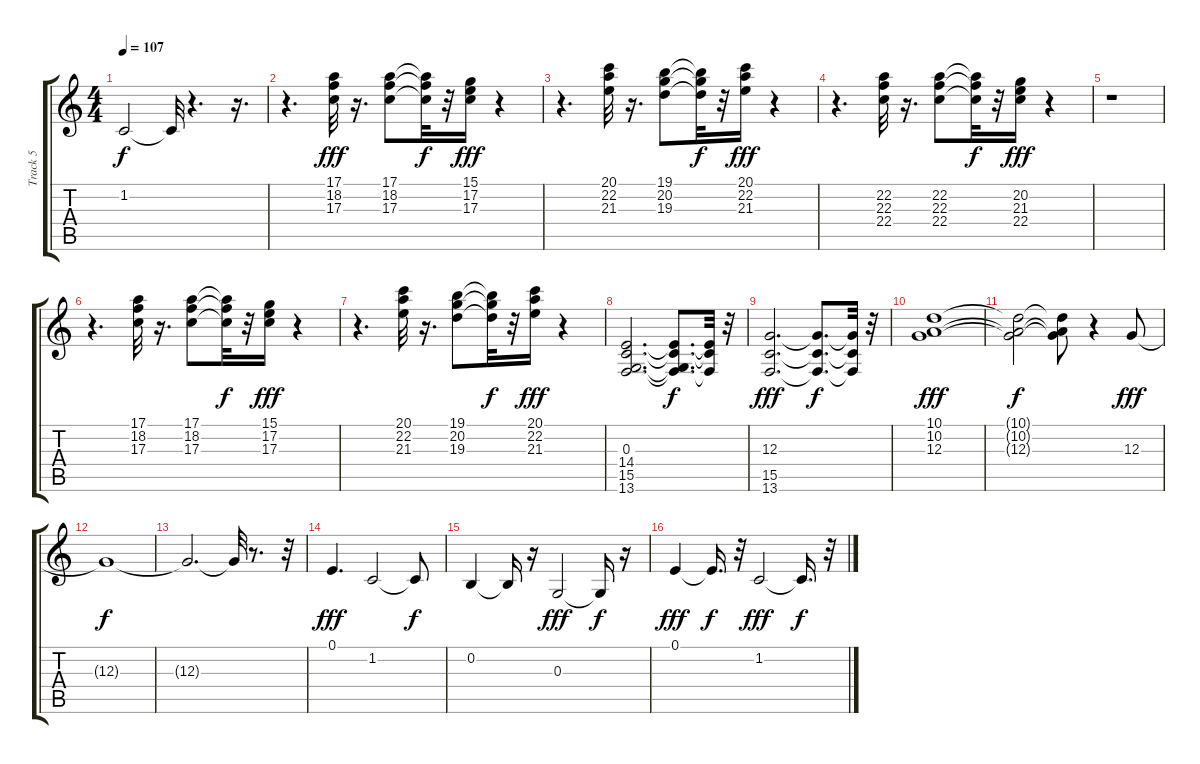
\track ("Track 5" "Track 5") {instrument acousticgrandpiano}
\staff {score tabs}
\tuning (E4 B3 G3 D3 A2 E2) {hide}
\ts (4 4)
\tempo 107
\clef g2
\ks c
1.2{t}.2{dy f} 1.2{t}.32 r.4{d} r.16{d} |
r.4{d} (17.1 18.2 17.3).32{dy fff} r.16{d} (17.1 18.2 17.3).8 (17.1{t} 18.2{t} 17.3{t}).32{dy f} r.32 (15.1 17.2 17.3).16{dy fff} r.4 |
r.4{d} (20.1 22.2 21.3).32 r.16{d} (19.1 20.2 19.3).8 (19.1{t} 20.2{t} 19.3{t}).32{dy f} r.32 (20.1 22.2 21.3).16{dy fff} r.4 |
r.4{d} (22.2 22.3 22.4).32 r.16{d} (22.2 22.3 22.4).8 (22.2{t} 22.3{t} 22.4{t}).32{dy f} r.32 (20.2 21.3 22.4).16{dy fff} r.4 |
r.1 |
r.4{d} (17.1 18.2 17.3).32 r.16{d} (17.1 18.2 17.3).8 (17.1{t} 18.2{t} 17.3{t}).32{dy f} r.32 (15.1 17.2 17.3).16{dy fff} r.4 |
r.4{d} (20.1 22.2 21.3).32 r.16{d} (19.1 20.2 19.3).8 (19.1{t} 20.2{t} 19.3{t}).32{dy f} r.32 (20.1 22.2 21.3).16{dy fff} r.4 |
(0.3 14.4 15.5 13.6).2{d} (0.3{t} 14.4{t} 15.5{t} 13.6{t}).8{d dy f} (14.4{t} 15.5{t} 13.6{t}).32 r.32 |
(12.3 15.5 13.6).2{d dy fff} (12.3{t} 15.5{t} 13.6{t}).8{d dy f} (12.3{t} 15.5{t} 13.6{t}).32 r.32 |
(10.1 10.2 12.3).1{dy fff} |
(10.1{t} 10.2{t} 12.3{t}).2{dy f} (10.1{t} 10.2{t} 12.3{t}).8 r.4 12.3.8{dy fff} |
12.3{t}.1{dy f} |
12.3{t}.2{d} 12.3{t}.32 r.8{d} r.32 |
0.1.4{d dy fff} 1.2.2 1.2{t}.8{dy f} |
0.2.4 0.2{t}.16 r.16 0.3.2{dy fff} 0.3{t}.16{dy f} r.16 |
0.1.4{dy fff} 0.1{t}.16{d dy f} r.32 1.2.2{dy fff} 1.2{t}.16{d dy f} r.32
